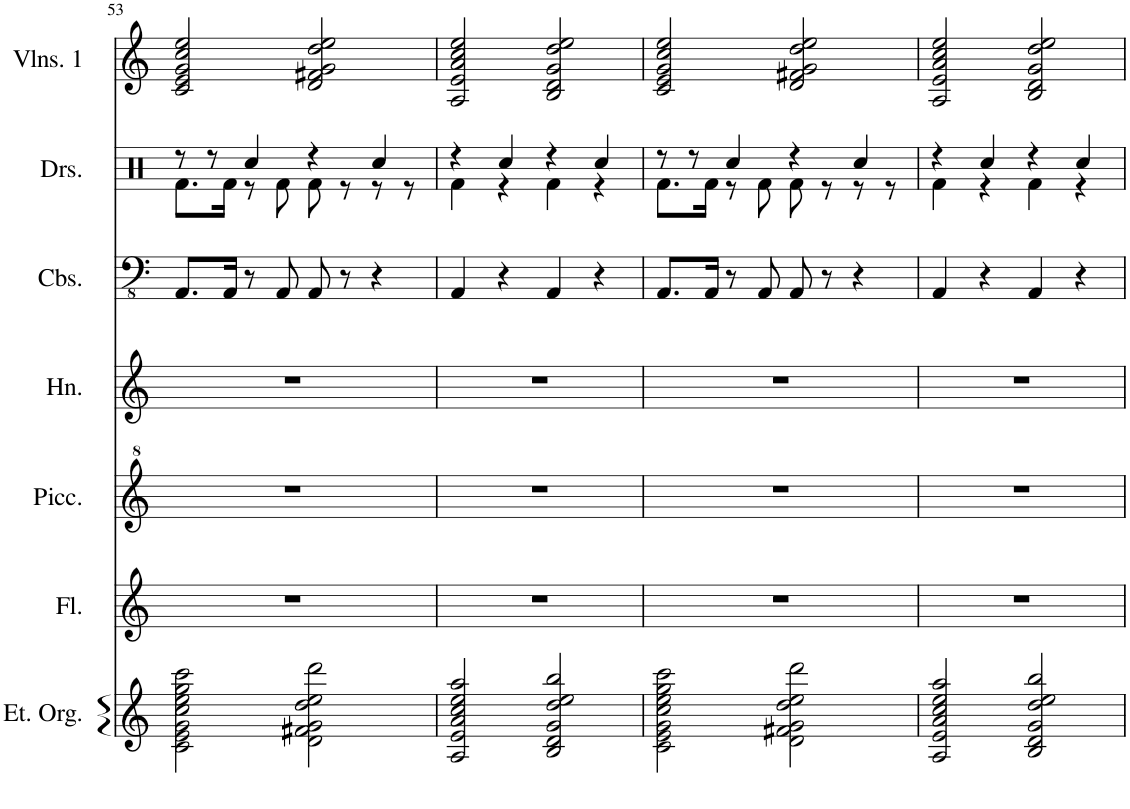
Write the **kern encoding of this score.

**kern	**kern	**kern	**kern	**kern	**kern	**kern
*part7	*part6	*part5	*part4	*part3	*part2	*part1
*staff7	*staff6	*staff5	*staff4	*staff3	*staff2	*staff1
*I"Electronic Organ	*I"Flute	*I"Piccolo	*I"Horn	*I"Contrabasses	*I"Drumset	*I"Violins 1
*I'Et. Org.	*I'Fl.	*I'Picc.	*I'Hn.	*I'Cbs.	*I'Drs.	*I'Vlns. 1
!!LO:PB:g=z
*clefG2	*clefG2	*clefG^2	*clefG2	*clefFv4	*clefX	*clefG2
*	*	*Trd-7c-12	*Trd4c7	*	*	*
*k[]	*k[]	*k[]	*k[]	*k[]	*k[]	*k[]
*M4/4	*M4/4	*M4/4	*M4/4	*M4/4	*M4/4	*M4/4
=53	=53	=53	=53	=53	=53	=53
*	*	*	*	*	*^	*
2c\ 2e\ 2g\ 2cc\ 2ee\ 2gg\ 2ccc\	1r	1r	1r	8.AAA/L	8r	8.Rf\L	2c/ 2e/ 2g/ 2cc/ 2ee/
.	.	.	.	.	8r	.	.
.	.	.	.	16AAA/Jk	.	16Rf\Jk	.
.	.	.	.	8r	4Rcc/	8r	.
.	.	.	.	8AAA/	.	8Rf\	.
2d\ 2f#X\ 2g\ 2dd\ 2ee\ 2ddd\	.	.	.	8AAA/	4r	8Rf\	2d/ 2f#X/ 2g/ 2dd/ 2ee/
.	.	.	.	8r	.	8r	.
.	.	.	.	4r	4Rcc/	8r	.
.	.	.	.	.	.	8r	.
=54	=54	=54	=54	=54	=54	=54	=54
2A/ 2e/ 2a/ 2cc/ 2ee/ 2aa/	1r	1r	1r	4AAA/	4r	4Rf\	2A/ 2e/ 2a/ 2cc/ 2ee/
.	.	.	.	4r	4Rcc/	4r	.
2B/ 2d/ 2g/ 2dd/ 2ee/ 2bb/	.	.	.	4AAA/	4r	4Rf\	2B/ 2d/ 2g/ 2dd/ 2ee/
.	.	.	.	4r	4Rcc/	4r	.
=55	=55	=55	=55	=55	=55	=55	=55
2c\ 2e\ 2g\ 2cc\ 2ee\ 2gg\ 2ccc\	1r	1r	1r	8.AAA/L	8r	8.Rf\L	2c/ 2e/ 2g/ 2cc/ 2ee/
.	.	.	.	.	8r	.	.
.	.	.	.	16AAA/Jk	.	16Rf\Jk	.
.	.	.	.	8r	4Rcc/	8r	.
.	.	.	.	8AAA/	.	8Rf\	.
2d\ 2f#X\ 2g\ 2dd\ 2ee\ 2ddd\	.	.	.	8AAA/	4r	8Rf\	2d/ 2f#X/ 2g/ 2dd/ 2ee/
.	.	.	.	8r	.	8r	.
.	.	.	.	4r	4Rcc/	8r	.
.	.	.	.	.	.	8r	.
=56	=56	=56	=56	=56	=56	=56	=56
2A/ 2e/ 2a/ 2cc/ 2ee/ 2aa/	1r	1r	1r	4AAA/	4r	4Rf\	2A/ 2e/ 2a/ 2cc/ 2ee/
.	.	.	.	4r	4Rcc/	4r	.
2B/ 2d/ 2g/ 2dd/ 2ee/ 2bb/	.	.	.	4AAA/	4r	4Rf\	2B/ 2d/ 2g/ 2dd/ 2ee/
.	.	.	.	4r	4Rcc/	4r	.
*	*	*	*	*	*v	*v	*
=	=	=	=	=	=	=
*-	*-	*-	*-	*-	*-	*-
